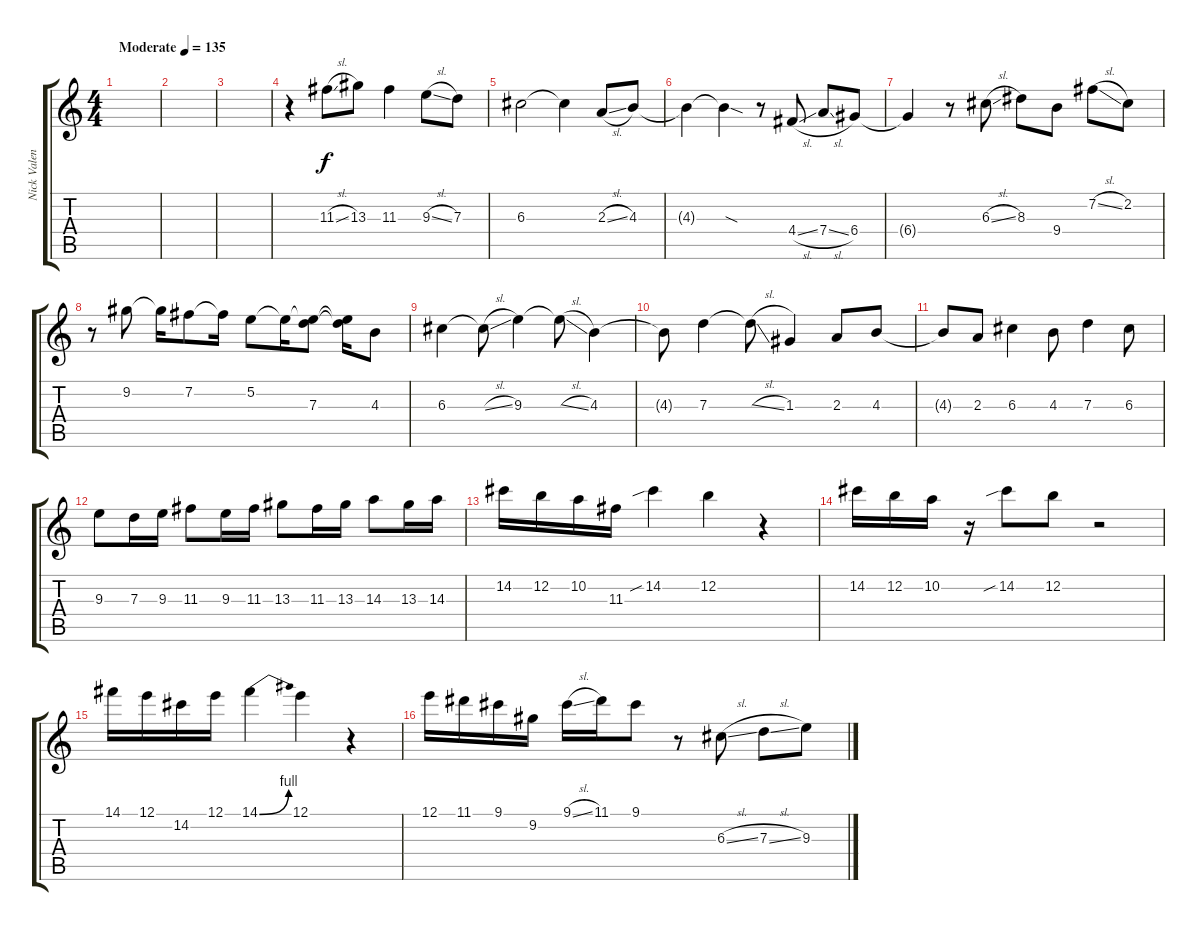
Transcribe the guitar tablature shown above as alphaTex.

\track ("Nick Valensi" "Nick Valen") {instrument overdrivenguitar}
\staff {score tabs}
\tuning (E4 B3 G3 D3 A2 E2) {hide}
\ts (4 4)
\tempo (135 "Moderate")
\clef g2
\ks c
|
|
|
r.4 11.3{sl}.8 13.3.8 11.3.4 9.3{sl}.8 7.3.8 |
6.3.2 6.3{t}.4 2.3{sl}.8 4.3.8 |
4.3{t}.4 4.3{sod t}.4 r.8 4.4{sl}.8 7.4{sl}.8 6.4.8 |
6.4{t}.4 r.8 6.3{sl}.8 8.3.8 9.4.8 7.2{sl}.8 2.2.8 |
r.8 9.2.8 9.2{t}.16 7.2.8 7.2{t}.16 5.2.8 5.2{t}.16 (5.2{t} 7.3).8 (5.2{t} 7.3{t}).16 4.3.8 |
6.3.4 6.3{sl t}.8 9.3.4 9.3{sl t}.8 4.3.4 |
4.3{t}.8 7.3.4 7.3{sl t}.8 1.3.4 2.3.8 4.3.8 |
4.3{t}.8 2.3.8 6.3.4 4.3.8 7.3.4 6.3.8 |
9.3.8 7.3.16 9.3.16 11.3.8 9.3.16 11.3.16 13.3.8 11.3.16 13.3.16 14.3.8 13.3.16 14.3.16 |
14.2.16 12.2.16 10.2.16 11.3.16 14.2{sib}.4 12.2.4 r.4 |
14.2.16 12.2.16 10.2.16 r.16 14.2{sib}.8 12.2.8 r.2 |
14.1.16 12.1.16 14.2.16 12.1.16 14.1{be (bend 0 0 60 4)}.4 12.1.4 r.4 |
12.1.16 11.1.16 9.1.16 9.2.16 9.1{sl}.16 11.1.16 9.1.8 r.8 6.3{sl}.8 7.3{sl}.8 9.3.8
